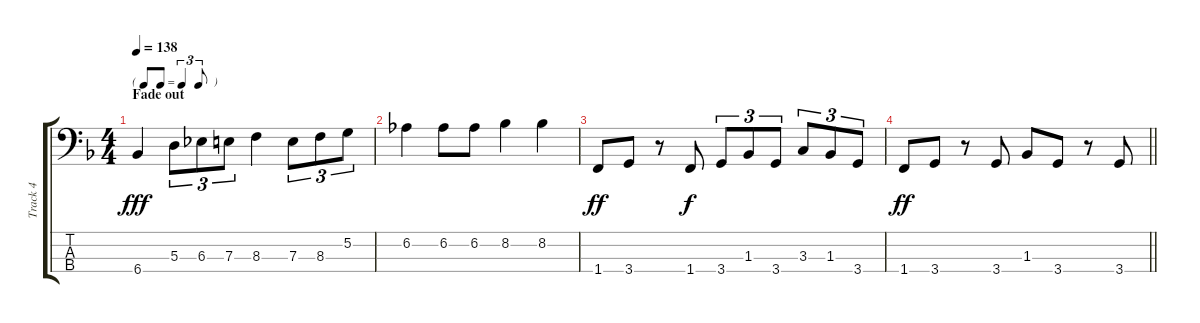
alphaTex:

\track ("Track 4" "Track 4") {instrument electricbassfinger}
\staff {score tabs}
\tuning (G2 D2 A1 E1) {hide}
\ts (4 4)
\tf triplet8th
\section ("" "Fade out")
\tempo 138
\clef f4
\ks f
6.4.4{dy fff} 5.3.8{tu (3 2)} 6.3.8{tu (3 2)} 7.3.8{tu (3 2)} 8.3.4 7.3.8{tu (3 2)} 8.3.8{tu (3 2)} 5.2.8{tu (3 2)} |
6.2.4 6.2.8 6.2.8 8.2.4 8.2.4 |
1.4.8{dy ff} 3.4.8 r.8 1.4.8{dy f} 3.4.8{tu (3 2)} 1.3.8{tu (3 2)} 3.4.8{tu (3 2)} 3.3.8{tu (3 2)} 1.3.8{tu (3 2)} 3.4.8{tu (3 2)} |
\barLineRight lightlight
1.4.8{dy ff} 3.4.8 r.8 3.4.8 1.3.8 3.4.8 r.8 3.4.8
